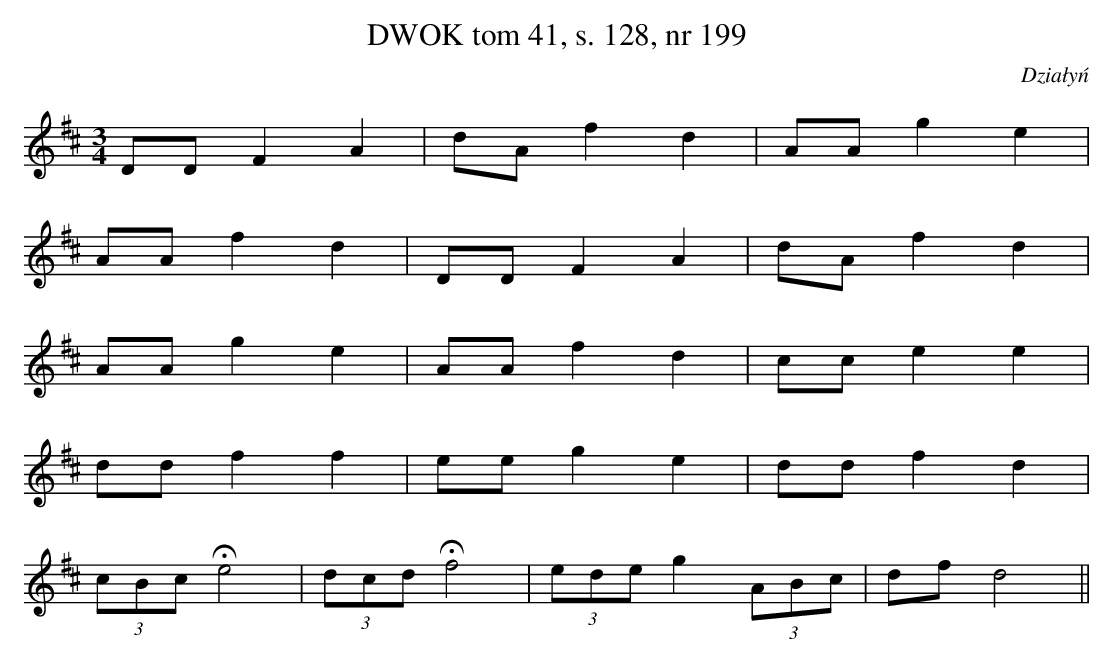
X:1
T:DWOK tom 41, s. 128, nr 199
O:Działyń
L:1/16
M:3/4
K:D
D2D2 F4 A4|d2A2 f4 d4|A2A2 g4 e4|
A2A2 f4 d4|D2D2 F4 A4|d2A2 f4 d4|
A2A2 g4 e4|A2A2 f4 d4|c2c2 e4 e4|
d2d2 f4 f4|e2e2 g4 e4|d2d2 f4 d4|
 (3c2B2c2 He8| (3d2c2d2 Hf8| (3e2d2e2 g4  (3A2B2c2 |d2f2 d8||
